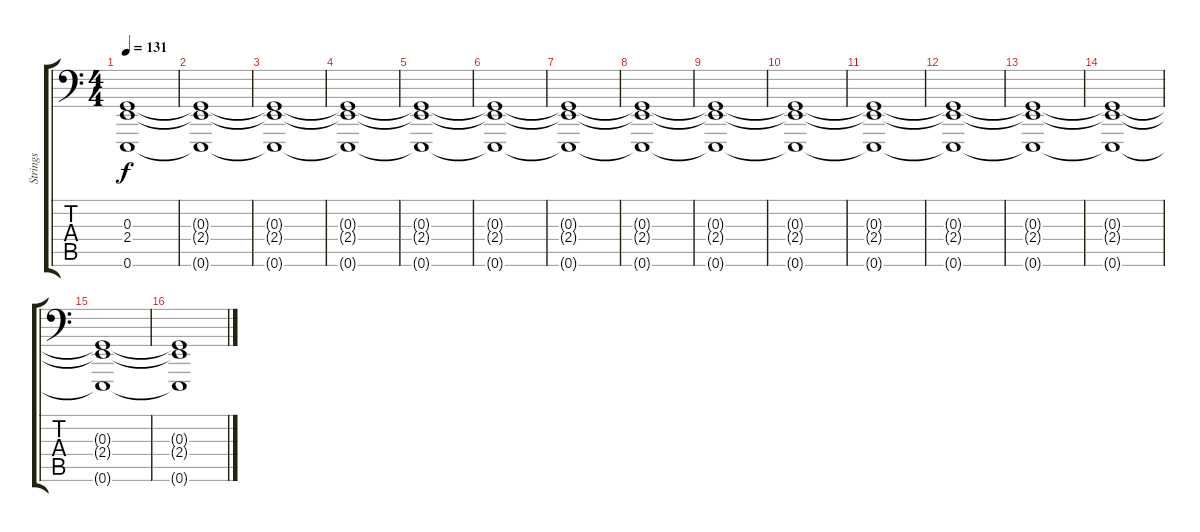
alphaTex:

\track ("Strings" "Strings") {instrument stringensemble1}
\staff {score tabs}
\tuning (E3 B2 G2 D2 A1 E1) {hide}
\ts (4 4)
\tempo 131
\clef f4
\ks c
(0.3{t} 2.4{t} 0.6{t}).1{dy f} |
(0.3{t} 2.4{t} 0.6{t}).1 |
(0.3{t} 2.4{t} 0.6{t}).1 |
(0.3{t} 2.4{t} 0.6{t}).1 |
(0.3{t} 2.4{t} 0.6{t}).1 |
(0.3{t} 2.4{t} 0.6{t}).1 |
(0.3{t} 2.4{t} 0.6{t}).1 |
(0.3{t} 2.4{t} 0.6{t}).1 |
(0.3{t} 2.4{t} 0.6{t}).1 |
(0.3{t} 2.4{t} 0.6{t}).1 |
(0.3{t} 2.4{t} 0.6{t}).1 |
(0.3{t} 2.4{t} 0.6{t}).1 |
(0.3{t} 2.4{t} 0.6{t}).1 |
(0.3{t} 2.4{t} 0.6{t}).1 |
(0.3{t} 2.4{t} 0.6{t}).1 |
(0.3{t} 2.4{t} 0.6{t}).1
